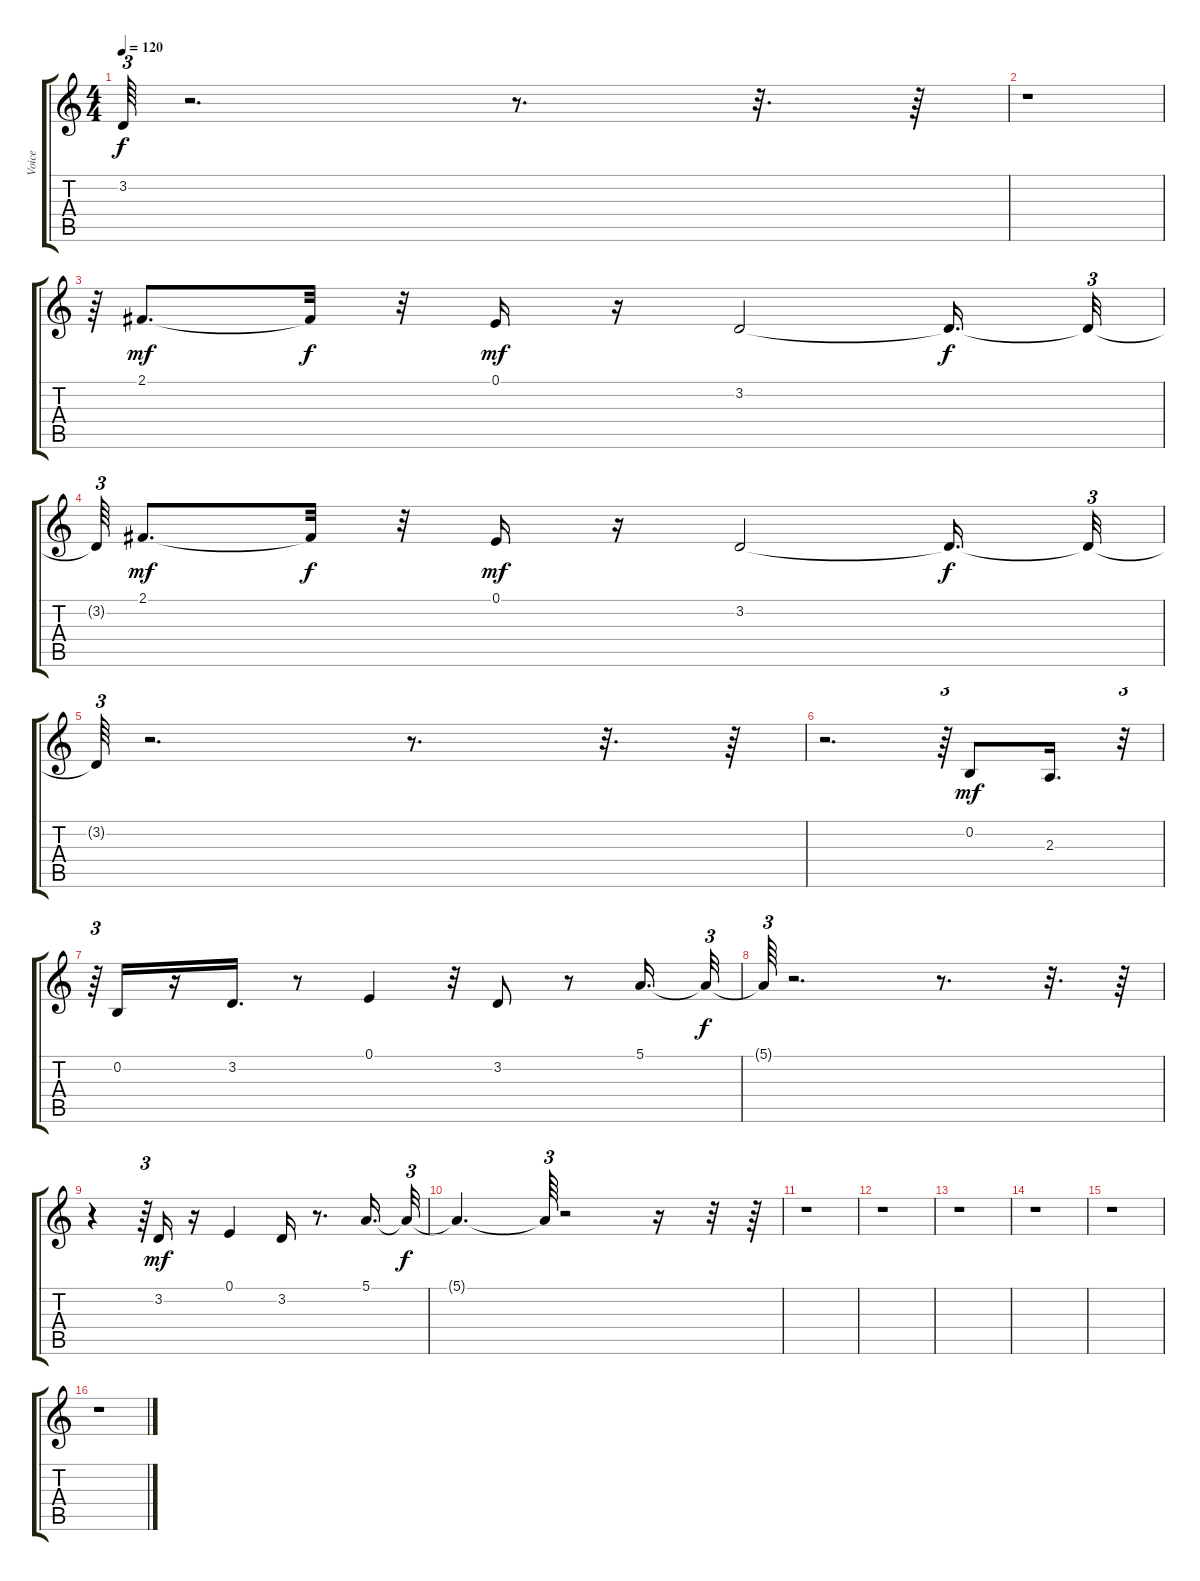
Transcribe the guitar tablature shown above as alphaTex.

\track ("Voice" "Voice") {instrument lead5charang}
\staff {score tabs}
\tuning (E4 B3 G3 D3 A2 E2) {hide}
\ts (4 4)
\tempo 120
\clef g2
\ks c
3.2{t}.64{tu (3 2) dy f} r.2{d} r.8{d} r.32{d} r.64 |
r.1 |
r.64{tu (3 2)} 2.1.8{d dy mf} 2.1{t}.32{dy f} r.32 0.1.16{dy mf} r.16 3.2.2 3.2{t}.16{d dy f} 3.2{t}.32{tu (3 2)} |
3.2{t}.64{tu (3 2)} 2.1.8{d dy mf} 2.1{t}.32{dy f} r.32 0.1.16{dy mf} r.16 3.2.2 3.2{t}.16{d dy f} 3.2{t}.32{tu (3 2)} |
3.2{t}.64{tu (3 2)} r.2{d} r.8{d} r.32{d} r.64 |
r.2{d} r.64{tu (3 2)} 0.2.8{dy mf} 2.3.16{d} r.32{tu (3 2)} |
r.64{tu (3 2)} 0.2.16 r.16 3.2.16{d} r.8 0.1.4 r.32 3.2.8 r.8 5.1.16{d} 5.1{t}.32{tu (3 2) dy f} |
5.1{t}.64{tu (3 2)} r.2{d} r.8{d} r.32{d} r.64 |
r.4 r.64{tu (3 2)} 3.2.16{dy mf} r.16 0.1.4 3.2.16 r.8{d} 5.1.16{d} 5.1{t}.32{tu (3 2) dy f} |
5.1{t}.4{d} 5.1{t}.64{tu (3 2)} r.2 r.16 r.32 r.64 |
r.1 |
r.1 |
r.1 |
r.1 |
r.1 |
r.1
